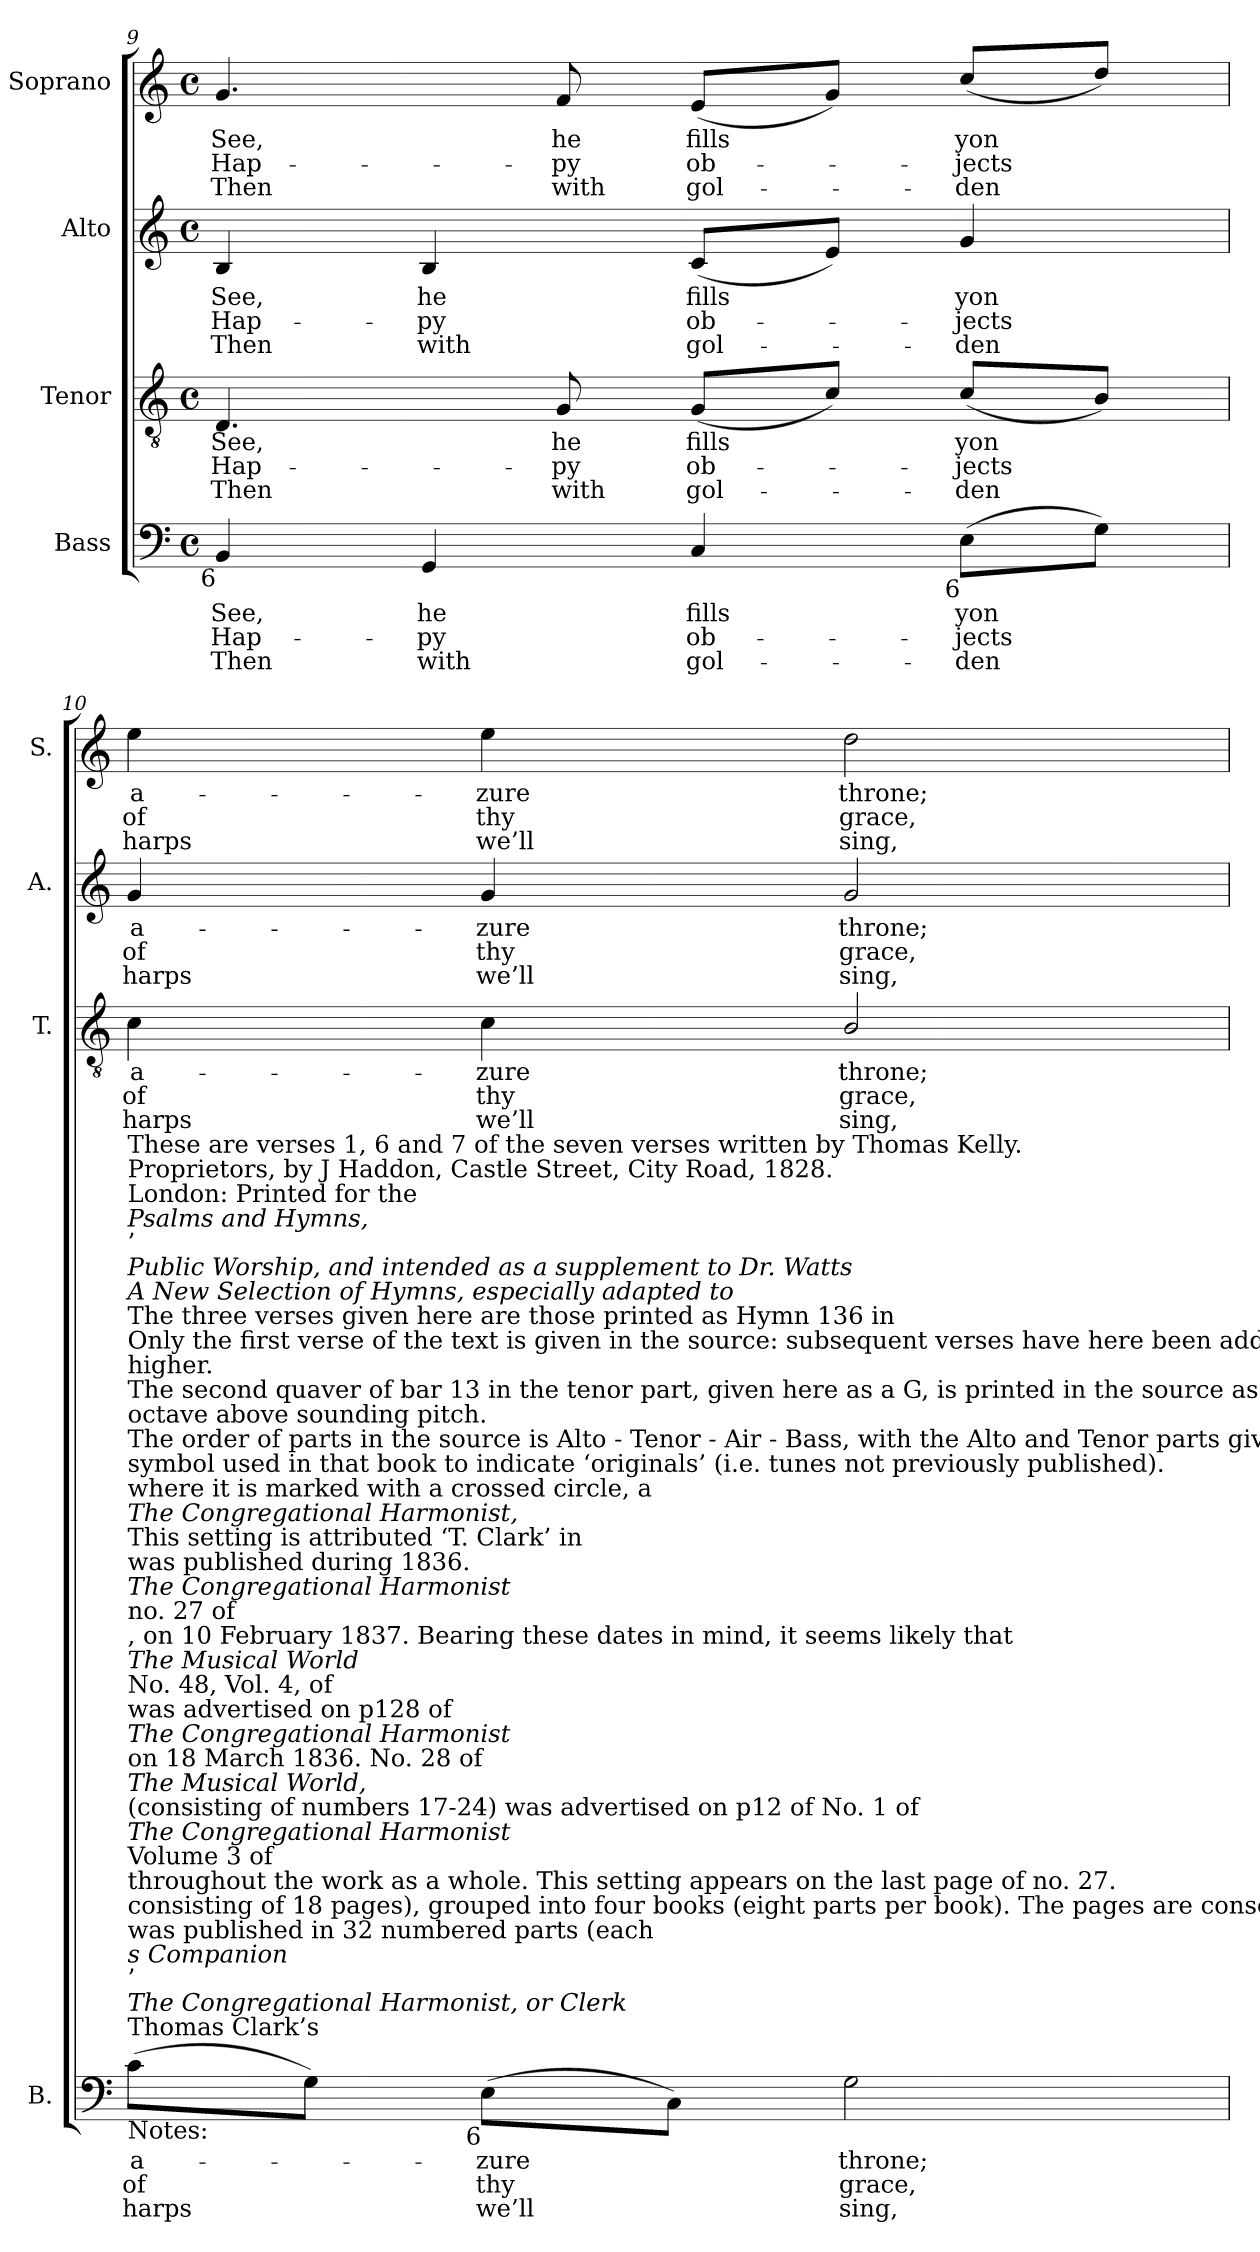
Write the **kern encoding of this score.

**kern	**text	**text	**text	**kern	**text	**text	**text	**kern	**text	**text	**text	**kern	**text	**text	**text
*part4	*part4	*part4	*part4	*part3	*part3	*part3	*part3	*part2	*part2	*part2	*part2	*part1	*part1	*part1	*part1
*staff4	*staff4	*staff4	*staff4	*staff3	*staff3	*staff3	*staff3	*staff2	*staff2	*staff2	*staff2	*staff1	*staff1	*staff1	*staff1
*I"Bass	*	*	*	*I"Tenor	*	*	*	*I"Alto	*	*	*	*I"Soprano	*	*	*
*I'B.	*	*	*	*I'T.	*	*	*	*I'A.	*	*	*	*I'S.	*	*	*
*clefF4	*	*	*	*clefGv2	*	*	*	*clefG2	*	*	*	*clefG2	*	*	*
*	*	*	*	*ITrd7c12	*	*	*	*	*	*	*	*	*	*	*
*k[]	*	*	*	*k[]	*	*	*	*k[]	*	*	*	*k[]	*	*	*
*C:	*	*	*	*C:	*	*	*	*C:	*	*	*	*C:	*	*	*
*M4/4	*	*	*	*M4/4	*	*	*	*M4/4	*	*	*	*M4/4	*	*	*
*met(c)	*	*	*	*met(c)	*	*	*	*met(c)	*	*	*	*met(c)	*	*	*
=9	=9	=9	=9	=9	=9	=9	=9	=9	=9	=9	=9	=9	=9	=9	=9
!	!LO:LY:b:color=#000000	!LO:LY:b:color=#000000	!LO:LY:b:color=#000000	!	!	!	!	!	!	!	!	!	!	!	!
!	!	!	!	!	!LO:LY:b:color=#000000	!LO:LY:b:color=#000000	!LO:LY:b:color=#000000	!	!	!	!	!	!	!	!
!	!	!	!	!	!	!	!	!	!LO:LY:b:color=#000000	!LO:LY:b:color=#000000	!LO:LY:b:color=#000000	!	!	!	!
!LO:TX:b:rj:t=6	!	!	!	!	!	!	!	!	!	!	!	!	!	!	!
!	!	!	!	!	!	!	!	!	!	!	!	!	!LO:LY:b:color=#000000	!LO:LY:b:color=#000000	!LO:LY:b:color=#000000
4BBi/	See,	Hap-	Then	4.DDi/	See,	Hap-	Then	4Bi/	See,	Hap-	Then	4.gi/	See,	Hap-	Then
!	!LO:LY:b:color=#000000	!LO:LY:b:color=#000000	!LO:LY:b:color=#000000	!	!	!	!	!	!	!	!	!	!	!	!
!	!	!	!	!	!	!	!	!	!LO:LY:b:color=#000000	!LO:LY:b:color=#000000	!LO:LY:b:color=#000000	!	!	!	!
4GGi/	he	-py	with	.	.	.	.	4Bi/	he	-py	with	.	.	.	.
!	!	!	!	!	!LO:LY:b:color=#000000	!LO:LY:b:color=#000000	!LO:LY:b:color=#000000	!	!	!	!	!	!	!	!
!	!	!	!	!	!	!	!	!	!	!	!	!	!LO:LY:b:color=#000000	!LO:LY:b:color=#000000	!LO:LY:b:color=#000000
.	.	.	.	8GGi/	he	-py	with	.	.	.	.	8fi/	he	-py	with
!	!LO:LY:b:color=#000000	!LO:LY:b:color=#000000	!LO:LY:b:color=#000000	!	!	!	!	!	!	!	!	!	!	!	!
!	!	!	!	!	!LO:LY:b:color=#000000	!LO:LY:b:color=#000000	!LO:LY:b:color=#000000	!	!	!	!	!	!	!	!
!	!	!	!	!	!	!	!	!	!LO:LY:b:color=#000000	!LO:LY:b:color=#000000	!LO:LY:b:color=#000000	!	!	!	!
!	!	!	!	!	!	!	!	!	!	!	!	!	!LO:LY:b:color=#000000	!LO:LY:b:color=#000000	!LO:LY:b:color=#000000
4Ci/	fills	ob-	gol-	(8GGi/L	fills	ob-	gol-	(8ci/L	fills	ob-	gol-	(8ei/L	fills	ob-	gol-
.	.	.	.	8Ci/J)	.	.	.	8ei/J)	.	.	.	8gi/J)	.	.	.
!	!LO:LY:b:color=#000000	!LO:LY:b:color=#000000	!LO:LY:b:color=#000000	!	!	!	!	!	!	!	!	!	!	!	!
!	!	!	!	!	!LO:LY:b:color=#000000	!LO:LY:b:color=#000000	!LO:LY:b:color=#000000	!	!	!	!	!	!	!	!
!	!	!	!	!	!	!	!	!	!LO:LY:b:color=#000000	!LO:LY:b:color=#000000	!LO:LY:b:color=#000000	!	!	!	!
!LO:TX:b:rj:t=6	!	!	!	!	!	!	!	!	!	!	!	!	!	!	!
!	!	!	!	!	!	!	!	!	!	!	!	!	!LO:LY:b:color=#000000	!LO:LY:b:color=#000000	!LO:LY:b:color=#000000
(8Ei\L	yon	-jects	-den	(8Ci/L	yon	-jects	-den	4gi/	yon	-jects	-den	(8cci/L	yon	-jects	-den
8Gi\J)	.	.	.	8BBi/J)	.	.	.	.	.	.	.	8ddi/J)	.	.	.
!!LO:PB:g=z
=10	=10	=10	=10	=10	=10	=10	=10	=10	=10	=10	=10	=10	=10	=10	=10
!	!LO:LY:b:color=#000000	!LO:LY:b:color=#000000	!LO:LY:b:color=#000000	!	!	!	!	!	!	!	!	!	!	!	!
!	!	!	!	!	!LO:LY:b:color=#000000	!LO:LY:b:color=#000000	!LO:LY:b:color=#000000	!	!	!	!	!	!	!	!
!	!	!	!	!	!	!	!	!	!LO:LY:b:color=#000000	!LO:LY:b:color=#000000	!LO:LY:b:color=#000000	!	!	!	!
!LO:TX:b:t=Notes&colon;	!	!	!	!	!	!	!	!	!	!	!	!	!	!	!
!LO:TX:t=Thomas Clark’s	!	!	!	!	!	!	!	!	!	!	!	!	!	!	!
!LO:TX:i:t=The Congregational Harmonist, or Clerk	!	!	!	!	!	!	!	!	!	!	!	!	!	!	!
!LO:TX:t=’	!	!	!	!	!	!	!	!	!	!	!	!	!	!	!
!LO:TX:i:t=s Companion	!	!	!	!	!	!	!	!	!	!	!	!	!	!	!
!LO:TX:t=was published in 32 numbered parts (each	!	!	!	!	!	!	!	!	!	!	!	!	!	!	!
!LO:TX:t=consisting of 18 pages), grouped into four books (eight parts per book). The pages are consecutively paginated	!	!	!	!	!	!	!	!	!	!	!	!	!	!	!
!LO:TX:t=throughout the work as a whole. This setting appears on the last page of no. 27.	!	!	!	!	!	!	!	!	!	!	!	!	!	!	!
!LO:TX:t=Volume 3 of	!	!	!	!	!	!	!	!	!	!	!	!	!	!	!
!LO:TX:i:t=The Congregational Harmonist	!	!	!	!	!	!	!	!	!	!	!	!	!	!	!
!LO:TX:t=(consisting of numbers 17-24) was advertised on p12 of No. 1 of	!	!	!	!	!	!	!	!	!	!	!	!	!	!	!
!LO:TX:i:t=The Musical World,	!	!	!	!	!	!	!	!	!	!	!	!	!	!	!
!LO:TX:t=on 18 March 1836. No. 28 of	!	!	!	!	!	!	!	!	!	!	!	!	!	!	!
!LO:TX:i:t=The Congregational Harmonist	!	!	!	!	!	!	!	!	!	!	!	!	!	!	!
!LO:TX:t=was advertised on p128 of	!	!	!	!	!	!	!	!	!	!	!	!	!	!	!
!LO:TX:t=No. 48, Vol. 4, of	!	!	!	!	!	!	!	!	!	!	!	!	!	!	!
!LO:TX:i:t=The Musical World	!	!	!	!	!	!	!	!	!	!	!	!	!	!	!
!LO:TX:t=, on 10 February 1837. Bearing these dates in mind, it seems likely that	!	!	!	!	!	!	!	!	!	!	!	!	!	!	!
!LO:TX:t=no. 27 of	!	!	!	!	!	!	!	!	!	!	!	!	!	!	!
!LO:TX:i:t=The Congregational Harmonist	!	!	!	!	!	!	!	!	!	!	!	!	!	!	!
!LO:TX:t=was published during 1836.	!	!	!	!	!	!	!	!	!	!	!	!	!	!	!
!LO:TX:t=This setting is attributed ‘T. Clark’ in	!	!	!	!	!	!	!	!	!	!	!	!	!	!	!
!LO:TX:i:t=The Congregational Harmonist,	!	!	!	!	!	!	!	!	!	!	!	!	!	!	!
!LO:TX:t=where it is marked with a crossed circle, a	!	!	!	!	!	!	!	!	!	!	!	!	!	!	!
!LO:TX:t=symbol used in that book to indicate ‘originals’ (i.e. tunes not previously published).	!	!	!	!	!	!	!	!	!	!	!	!	!	!	!
!LO:TX:t=The order of parts in the source is Alto - Tenor - Air - Bass, with the Alto and Tenor parts given in the treble clef an	!	!	!	!	!	!	!	!	!	!	!	!	!	!	!
!LO:TX:t=octave above sounding pitch.	!	!	!	!	!	!	!	!	!	!	!	!	!	!	!
!LO:TX:t=The second quaver of bar 13 in the tenor part, given here as a G, is printed in the source as the B a major third	!	!	!	!	!	!	!	!	!	!	!	!	!	!	!
!LO:TX:t=higher.	!	!	!	!	!	!	!	!	!	!	!	!	!	!	!
!LO:TX:t=Only the first verse of the text is given in the source&colon; subsequent verses have here been added editorially.	!	!	!	!	!	!	!	!	!	!	!	!	!	!	!
!LO:TX:t=The three verses given here are those printed as Hymn 136 in	!	!	!	!	!	!	!	!	!	!	!	!	!	!	!
!LO:TX:i:t=A New Selection of Hymns, especially adapted to	!	!	!	!	!	!	!	!	!	!	!	!	!	!	!
!LO:TX:i:t=Public Worship, and intended as a supplement to Dr. Watts	!	!	!	!	!	!	!	!	!	!	!	!	!	!	!
!LO:TX:t=’	!	!	!	!	!	!	!	!	!	!	!	!	!	!	!
!LO:TX:i:t=Psalms and Hymns,	!	!	!	!	!	!	!	!	!	!	!	!	!	!	!
!LO:TX:t=London&colon; Printed for the	!	!	!	!	!	!	!	!	!	!	!	!	!	!	!
!LO:TX:t=Proprietors, by J Haddon, Castle Street, City Road, 1828.	!	!	!	!	!	!	!	!	!	!	!	!	!	!	!
!LO:TX:t=These are verses 1, 6 and 7 of the seven verses written by Thomas Kelly.	!	!	!	!	!	!	!	!	!	!	!	!	!	!	!
!	!	!	!	!	!	!	!	!	!	!	!	!	!LO:LY:b:color=#000000	!LO:LY:b:color=#000000	!LO:LY:b:color=#000000
(8ci\L	a-	of	harps	4Ci\	a-	of	harps	4gi/	a-	of	harps	4eei\	a-	of	harps
8Gi\J)	.	.	.	.	.	.	.	.	.	.	.	.	.	.	.
!	!LO:LY:b:color=#000000	!LO:LY:b:color=#000000	!LO:LY:b:color=#000000	!	!	!	!	!	!	!	!	!	!	!	!
!	!	!	!	!	!LO:LY:b:color=#000000	!LO:LY:b:color=#000000	!LO:LY:b:color=#000000	!	!	!	!	!	!	!	!
!	!	!	!	!	!	!	!	!	!LO:LY:b:color=#000000	!LO:LY:b:color=#000000	!LO:LY:b:color=#000000	!	!	!	!
!LO:TX:b:rj:t=6	!	!	!	!	!	!	!	!	!	!	!	!	!	!	!
!	!	!	!	!	!	!	!	!	!	!	!	!	!LO:LY:b:color=#000000	!LO:LY:b:color=#000000	!LO:LY:b:color=#000000
(8Ei\L	-zure	thy	we’ll	4Ci\	-zure	thy	we’ll	4gi/	-zure	thy	we’ll	4eei\	-zure	thy	we’ll
8Ci\J)	.	.	.	.	.	.	.	.	.	.	.	.	.	.	.
!	!LO:LY:b:color=#000000	!LO:LY:b:color=#000000	!LO:LY:b:color=#000000	!	!	!	!	!	!	!	!	!	!	!	!
!	!	!	!	!	!LO:LY:b:color=#000000	!LO:LY:b:color=#000000	!LO:LY:b:color=#000000	!	!	!	!	!	!	!	!
!	!	!	!	!	!	!	!	!	!LO:LY:b:color=#000000	!LO:LY:b:color=#000000	!LO:LY:b:color=#000000	!	!	!	!
!	!	!	!	!	!	!	!	!	!	!	!	!	!LO:LY:b:color=#000000	!LO:LY:b:color=#000000	!LO:LY:b:color=#000000
2Gi\	throne;	grace,	sing,	2BBi/	throne;	grace,	sing,	2gi/	throne;	grace,	sing,	2ddi\	throne;	grace,	sing,
=	=	=	=	=	=	=	=	=	=	=	=	=	=	=	=
*-	*-	*-	*-	*-	*-	*-	*-	*-	*-	*-	*-	*-	*-	*-	*-
